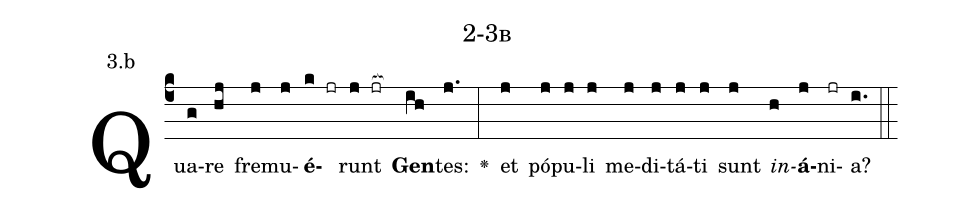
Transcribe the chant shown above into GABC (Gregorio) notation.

name: 2-3b;
annotation: 3.b;
%%
(c4)Qua(g)re(hj) fre(j)mu(j)<b>é</b>(k jr)runt(j jr[ocb:1{]) <b>Gen</b>(ih[ocb:0}])tes:(j.) <v>\greheightstar</v>(:) et(j) pó(j)pu(j)li(j) me(j)di(j)tá(j)ti(j) sunt(j) <i>in</i>(h)<b>á</b>(j)ni(jr)a?(i.) (::)


%E(j) u(j) o(j) u(h) a(j) e.(i.) (::)
